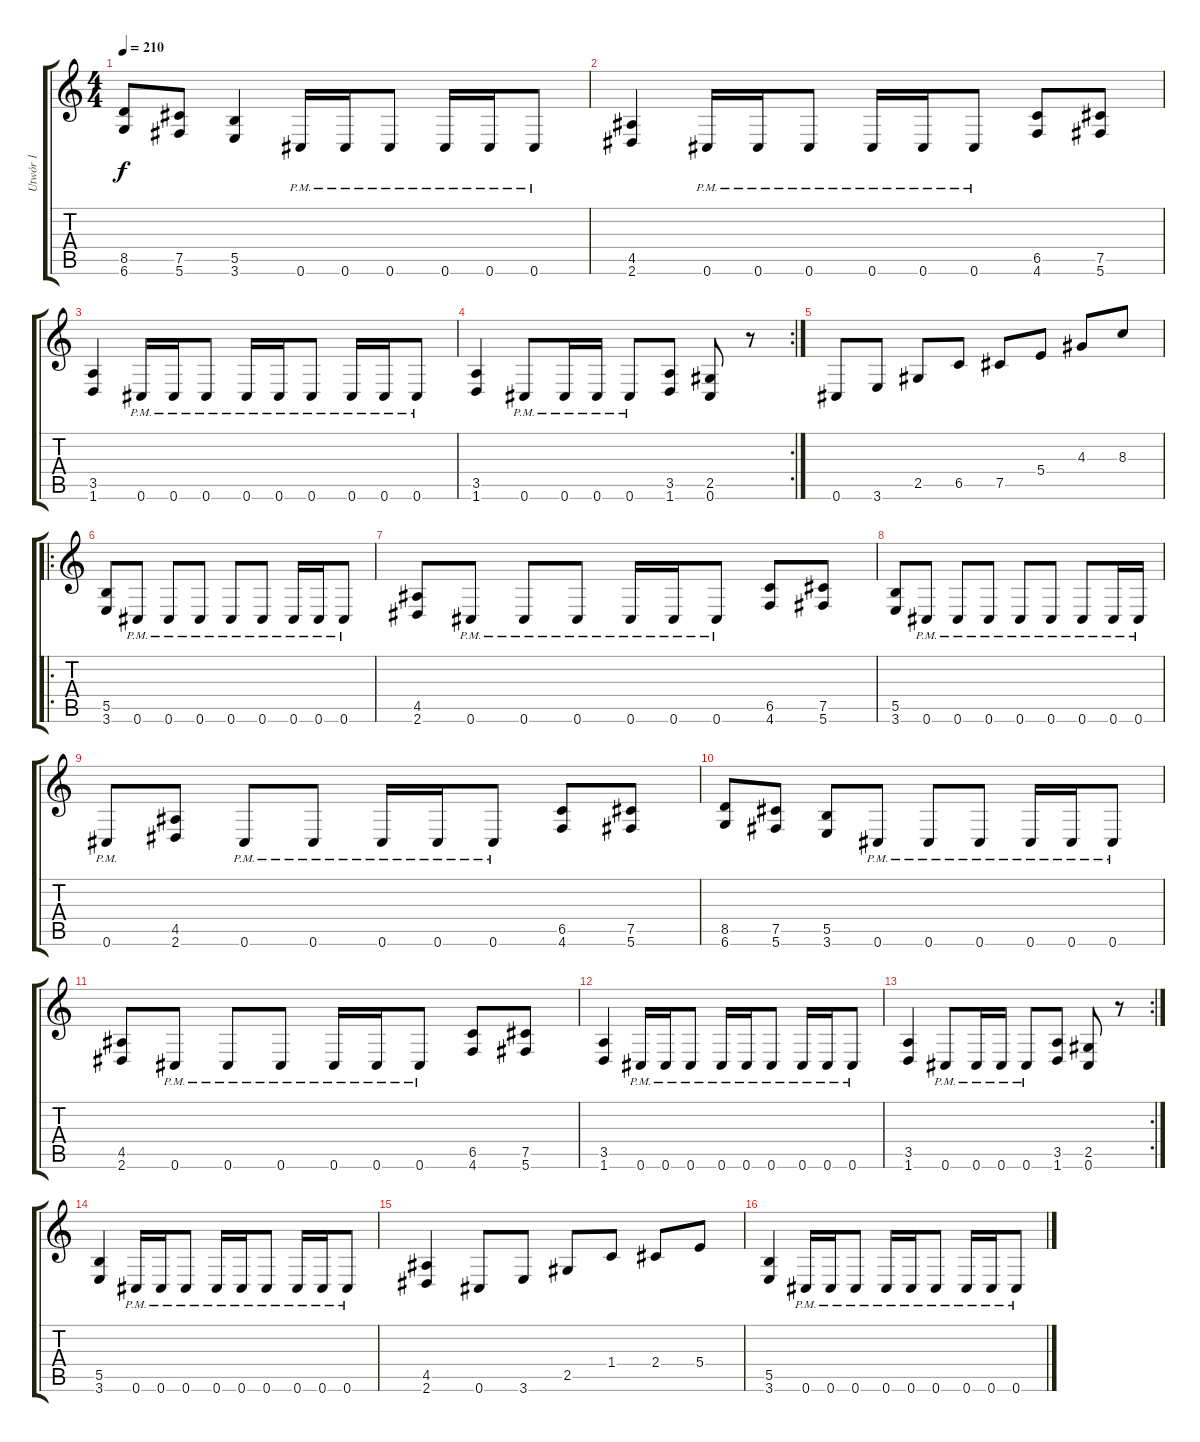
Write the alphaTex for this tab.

\track ("Utwór 1" "Utwór 1") {instrument distortionguitar}
\staff {score tabs}
\tuning (Db4 Ab3 E3 B2 Gb2 Db2) {hide}
\ts (4 4)
\tempo 210
\clef g2
\ks c
(8.5 6.6).8{dy f} (7.5 5.6).8 (5.5 3.6).4 0.6{pm}.16 0.6{pm}.16 0.6{pm}.8 0.6{pm}.16 0.6{pm}.16 0.6{pm}.8 |
(4.5 2.6).4 0.6{pm}.16 0.6{pm}.16 0.6{pm}.8 0.6{pm}.16 0.6{pm}.16 0.6{pm}.8 (6.5 4.6).8 (7.5 5.6).8 |
(3.5 1.6).4 0.6{pm}.16 0.6{pm}.16 0.6{pm}.8 0.6{pm}.16 0.6{pm}.16 0.6{pm}.8 0.6{pm}.16 0.6{pm}.16 0.6{pm}.8 |
\rc 2
(3.5 1.6).4 0.6{pm}.8 0.6{pm}.16 0.6{pm}.16 0.6{pm}.8 (3.5 1.6).8 (2.5 0.6).8 r.8 |
0.6.8 3.6.8 2.5.8 6.5.8 7.5.8 5.4.8 4.3.8 8.3.8 |
\ro
(5.5 3.6).8 0.6{pm}.8 0.6{pm}.8 0.6{pm}.8 0.6{pm}.8 0.6{pm}.8 0.6{pm}.16 0.6{pm}.16 0.6{pm}.8 |
(4.5 2.6).8 0.6{pm}.8 0.6{pm}.8 0.6{pm}.8 0.6{pm}.16 0.6{pm}.16 0.6{pm}.8 (6.5 4.6).8 (7.5 5.6).8 |
(5.5 3.6).8 0.6{pm}.8 0.6{pm}.8 0.6{pm}.8 0.6{pm}.8 0.6{pm}.8 0.6{pm}.8 0.6{pm}.16 0.6{pm}.16 |
0.6{pm}.8 (4.5 2.6).8 0.6{pm}.8 0.6{pm}.8 0.6{pm}.16 0.6{pm}.16 0.6{pm}.8 (6.5 4.6).8 (7.5 5.6).8 |
(8.5 6.6).8 (7.5 5.6).8 (5.5 3.6).8 0.6{pm}.8 0.6{pm}.8 0.6{pm}.8 0.6{pm}.16 0.6{pm}.16 0.6{pm}.8 |
(4.5 2.6).8 0.6{pm}.8 0.6{pm}.8 0.6{pm}.8 0.6{pm}.16 0.6{pm}.16 0.6{pm}.8 (6.5 4.6).8 (7.5 5.6).8 |
(3.5 1.6).4 0.6{pm}.16 0.6{pm}.16 0.6{pm}.8 0.6{pm}.16 0.6{pm}.16 0.6{pm}.8 0.6{pm}.16 0.6{pm}.16 0.6{pm}.8 |
\rc 2
(3.5 1.6).4 0.6{pm}.8 0.6{pm}.16 0.6{pm}.16 0.6{pm}.8 (3.5 1.6).8 (2.5 0.6).8 r.8 |
(5.5 3.6).4 0.6{pm}.16 0.6{pm}.16 0.6{pm}.8 0.6{pm}.16 0.6{pm}.16 0.6{pm}.8 0.6{pm}.16 0.6{pm}.16 0.6{pm}.8 |
(4.5 2.6).4 0.6.8 3.6.8 2.5.8 1.4.8 2.4.8 5.4.8 |
(5.5 3.6).4 0.6{pm}.16 0.6{pm}.16 0.6{pm}.8 0.6{pm}.16 0.6{pm}.16 0.6{pm}.8 0.6{pm}.16 0.6{pm}.16 0.6{pm}.8
